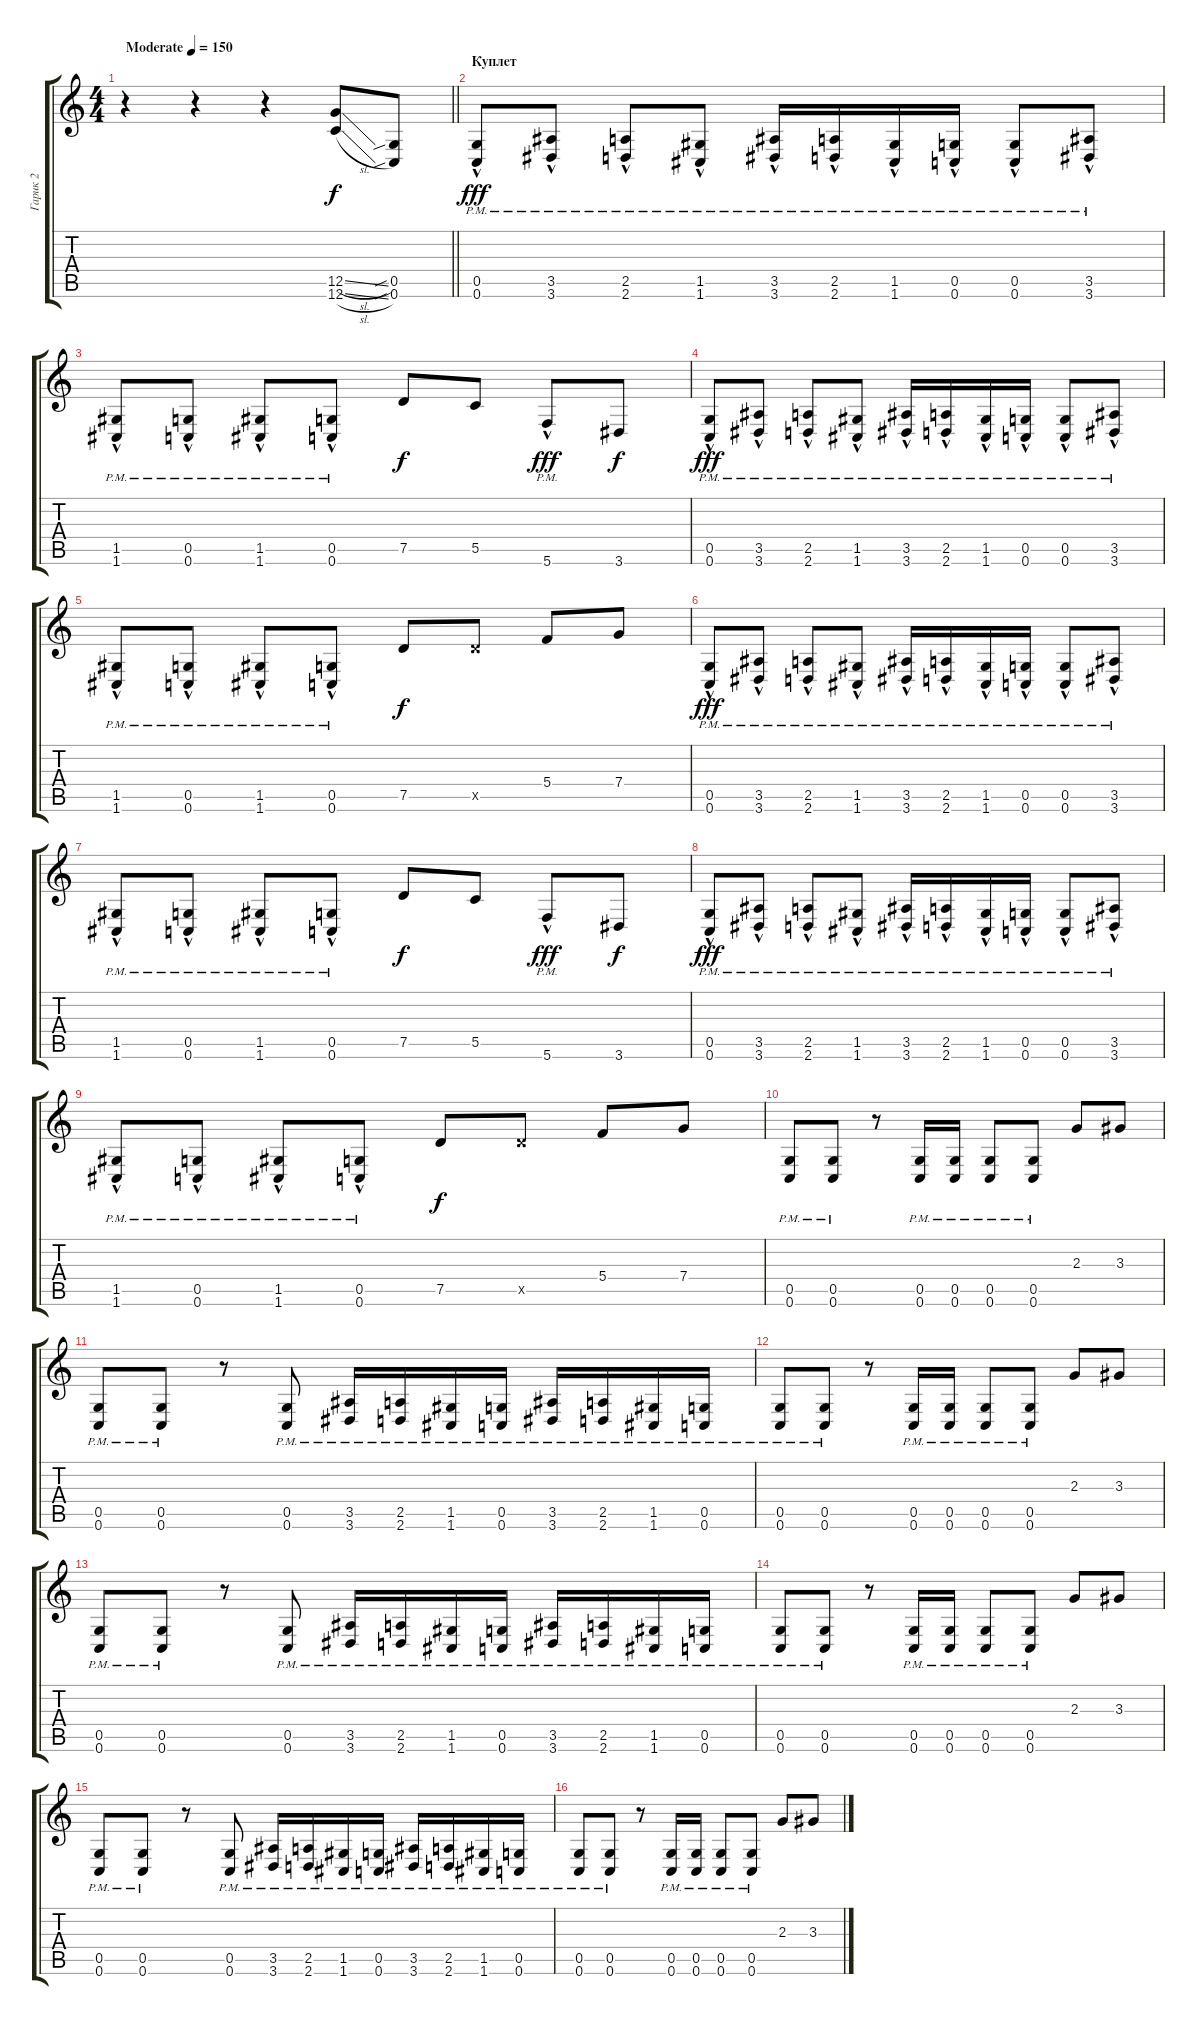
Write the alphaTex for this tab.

\track ("Гарик 2" "Гарик 2") {instrument distortionguitar}
\staff {score tabs}
\tuning (D4 A3 F3 C3 G2 C2) {hide}
\ts (4 4)
\tempo (150 "Moderate")
\clef g2
\barLineRight lightlight
\ks c
r.4{dy f instrument distortionguitar} r.4 r.4 (12.5{sl} 12.6{sl}).8 (0.5{sib} 0.6{sib}).8 |
\section ("" "Куплет")
(0.5{hac pm} 0.6{hac pm}).8{dy fff} (3.5{hac pm} 3.6{hac pm}).8 (2.5{hac pm} 2.6{hac pm}).8 (1.5{hac pm} 1.6{hac pm}).8 (3.5{hac pm} 3.6{hac pm}).16 (2.5{hac pm} 2.6{hac pm}).16 (1.5{hac pm} 1.6{hac pm}).16 (0.5{hac pm} 0.6{hac pm}).16 (0.5{hac pm} 0.6{hac pm}).8 (3.5{hac pm} 3.6{hac pm}).8 |
(1.5{hac pm} 1.6{hac pm}).8 (0.5{hac pm} 0.6{hac pm}).8 (1.5{hac pm} 1.6{pm}).8 (0.5{hac pm} 0.6{pm}).8 7.5.8{dy f} 5.5.8 5.6{hac pm}.8{dy fff} 3.6.8{dy f} |
(0.5{hac pm} 0.6{hac pm}).8{dy fff} (3.5{hac pm} 3.6{hac pm}).8 (2.5{hac pm} 2.6{hac pm}).8 (1.5{hac pm} 1.6{hac pm}).8 (3.5{hac pm} 3.6{hac pm}).16 (2.5{hac pm} 2.6{hac pm}).16 (1.5{hac pm} 1.6{hac pm}).16 (0.5{hac pm} 0.6{hac pm}).16 (0.5{hac pm} 0.6{hac pm}).8 (3.5{hac pm} 3.6{hac pm}).8 |
(1.5{hac pm} 1.6{hac pm}).8 (0.5{hac pm} 0.6{hac pm}).8 (1.5{hac pm} 1.6{pm}).8 (0.5{hac pm} 0.6{pm}).8 7.5.8{dy f} 7.5{x}.8 5.4.8 7.4.8 |
(0.5{hac pm} 0.6{hac pm}).8{dy fff} (3.5{hac pm} 3.6{hac pm}).8 (2.5{hac pm} 2.6{hac pm}).8 (1.5{hac pm} 1.6{hac pm}).8 (3.5{hac pm} 3.6{hac pm}).16 (2.5{hac pm} 2.6{hac pm}).16 (1.5{hac pm} 1.6{hac pm}).16 (0.5{hac pm} 0.6{hac pm}).16 (0.5{hac pm} 0.6{hac pm}).8 (3.5{hac pm} 3.6{hac pm}).8 |
(1.5{hac pm} 1.6{hac pm}).8 (0.5{hac pm} 0.6{hac pm}).8 (1.5{hac pm} 1.6{pm}).8 (0.5{hac pm} 0.6{pm}).8 7.5.8{dy f} 5.5.8 5.6{hac pm}.8{dy fff} 3.6.8{dy f} |
(0.5{hac pm} 0.6{hac pm}).8{dy fff} (3.5{hac pm} 3.6{hac pm}).8 (2.5{hac pm} 2.6{hac pm}).8 (1.5{hac pm} 1.6{hac pm}).8 (3.5{hac pm} 3.6{hac pm}).16 (2.5{hac pm} 2.6{hac pm}).16 (1.5{hac pm} 1.6{hac pm}).16 (0.5{hac pm} 0.6{hac pm}).16 (0.5{hac pm} 0.6{hac pm}).8 (3.5{hac pm} 3.6{hac pm}).8 |
(1.5{hac pm} 1.6{hac pm}).8 (0.5{hac pm} 0.6{hac pm}).8 (1.5{hac pm} 1.6{pm}).8 (0.5{hac pm} 0.6{pm}).8 7.5.8{dy f} 7.5{x}.8 5.4.8 7.4.8 |
(0.5{pm} 0.6{pm}).8 (0.5{pm} 0.6{pm}).8 r.8 (0.5{pm} 0.6{pm}).16 (0.5{pm} 0.6{pm}).16 (0.5{pm} 0.6{pm}).8 (0.5{pm} 0.6{pm}).8 2.3.8 3.3.8 |
(0.5{pm} 0.6{pm}).8 (0.5{pm} 0.6{pm}).8 r.8 (0.5{pm} 0.6{pm}).8 (3.5{pm} 3.6{pm}).16 (2.5{pm} 2.6{pm}).16 (1.5{pm} 1.6{pm}).16 (0.5{pm} 0.6{pm}).16 (3.5{pm} 3.6{pm}).16 (2.5{pm} 2.6{pm}).16 (1.5{pm} 1.6{pm}).16 (0.5{pm} 0.6{pm}).16 |
(0.5{pm} 0.6{pm}).8 (0.5{pm} 0.6{pm}).8 r.8 (0.5{pm} 0.6{pm}).16 (0.5{pm} 0.6{pm}).16 (0.5{pm} 0.6{pm}).8 (0.5{pm} 0.6{pm}).8 2.3.8 3.3.8 |
(0.5{pm} 0.6{pm}).8 (0.5{pm} 0.6{pm}).8 r.8 (0.5{pm} 0.6{pm}).8 (3.5{pm} 3.6{pm}).16 (2.5{pm} 2.6{pm}).16 (1.5{pm} 1.6{pm}).16 (0.5{pm} 0.6{pm}).16 (3.5{pm} 3.6{pm}).16 (2.5{pm} 2.6{pm}).16 (1.5{pm} 1.6{pm}).16 (0.5{pm} 0.6{pm}).16 |
(0.5{pm} 0.6{pm}).8 (0.5{pm} 0.6{pm}).8 r.8 (0.5{pm} 0.6{pm}).16 (0.5{pm} 0.6{pm}).16 (0.5{pm} 0.6{pm}).8 (0.5{pm} 0.6{pm}).8 2.3.8 3.3.8 |
(0.5{pm} 0.6{pm}).8 (0.5{pm} 0.6{pm}).8 r.8 (0.5{pm} 0.6{pm}).8 (3.5{pm} 3.6{pm}).16 (2.5{pm} 2.6{pm}).16 (1.5{pm} 1.6{pm}).16 (0.5{pm} 0.6{pm}).16 (3.5{pm} 3.6{pm}).16 (2.5{pm} 2.6{pm}).16 (1.5{pm} 1.6{pm}).16 (0.5{pm} 0.6{pm}).16 |
(0.5{pm} 0.6{pm}).8 (0.5{pm} 0.6{pm}).8 r.8 (0.5{pm} 0.6{pm}).16 (0.5{pm} 0.6{pm}).16 (0.5{pm} 0.6{pm}).8 (0.5{pm} 0.6{pm}).8 2.3.8 3.3.8
